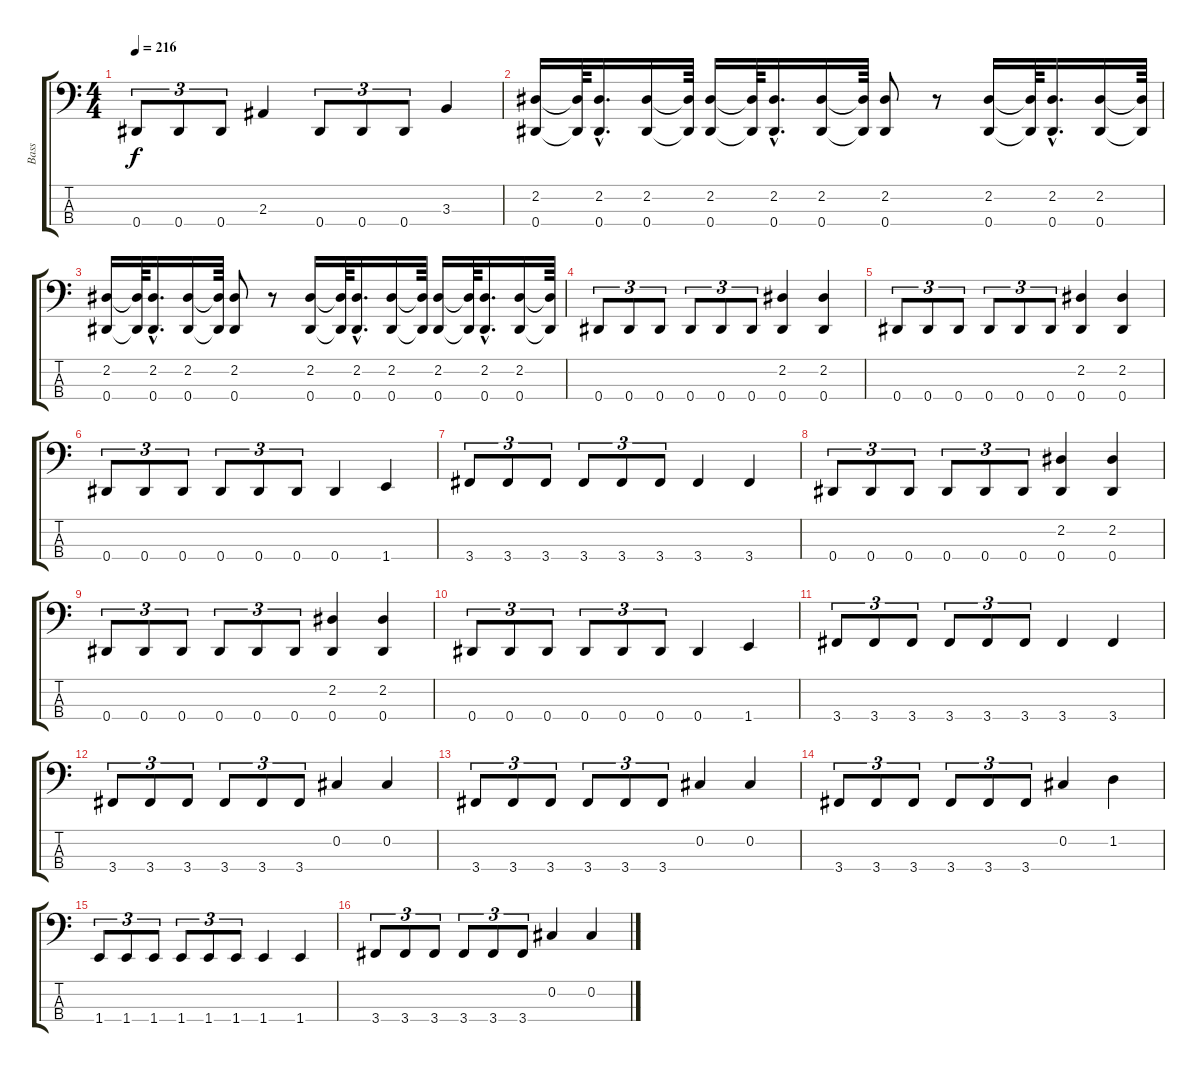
\track ("Bass" "Bass") {instrument acousticguitarnylon}
\staff {score tabs}
\tuning (Gb2 Db2 Ab1 Eb1) {hide}
\ts (4 4)
\tempo 216
\clef f4
\ks c
0.4.8{tu (3 2) dy f} 0.4.8{tu (3 2)} 0.4.8{tu (3 2)} 2.3.4 0.4.8{tu (3 2)} 0.4.8{tu (3 2)} 0.4.8{tu (3 2)} 3.3.4 |
(2.2 0.4).16 (2.2{t} 0.4{t}).64 (2.2{hac} 0.4{hac}).16{d} (2.2 0.4).16 (2.2{t} 0.4{t}).64 (2.2 0.4).16 (2.2{t} 0.4{t}).64 (2.2{hac} 0.4{hac}).16{d} (2.2 0.4).16 (2.2{t} 0.4{t}).64 (2.2 0.4).8 r.8 (2.2 0.4).16 (2.2{t} 0.4{t}).64 (2.2{hac} 0.4{hac}).16{d} (2.2 0.4).16 (2.2{t} 0.4{t}).64 |
(2.2 0.4).16 (2.2{t} 0.4{t}).64 (2.2{hac} 0.4{hac}).16{d} (2.2 0.4).16 (2.2{t} 0.4{t}).64 (2.2 0.4).8 r.8 (2.2 0.4).16 (2.2{t} 0.4{t}).64 (2.2{hac} 0.4{hac}).16{d} (2.2 0.4).16 (2.2{t} 0.4{t}).64 (2.2 0.4).16 (2.2{t} 0.4{t}).64 (2.2{hac} 0.4{hac}).16{d} (2.2 0.4).16 (2.2{t} 0.4{t}).64 |
0.4.8{tu (3 2)} 0.4.8{tu (3 2)} 0.4.8{tu (3 2)} 0.4.8{tu (3 2)} 0.4.8{tu (3 2)} 0.4.8{tu (3 2)} (2.2 0.4).4 (2.2 0.4).4 |
0.4.8{tu (3 2)} 0.4.8{tu (3 2)} 0.4.8{tu (3 2)} 0.4.8{tu (3 2)} 0.4.8{tu (3 2)} 0.4.8{tu (3 2)} (2.2 0.4).4 (2.2 0.4).4 |
0.4.8{tu (3 2)} 0.4.8{tu (3 2)} 0.4.8{tu (3 2)} 0.4.8{tu (3 2)} 0.4.8{tu (3 2)} 0.4.8{tu (3 2)} 0.4.4 1.4.4 |
3.4.8{tu (3 2)} 3.4.8{tu (3 2)} 3.4.8{tu (3 2)} 3.4.8{tu (3 2)} 3.4.8{tu (3 2)} 3.4.8{tu (3 2)} 3.4.4 3.4.4 |
0.4.8{tu (3 2)} 0.4.8{tu (3 2)} 0.4.8{tu (3 2)} 0.4.8{tu (3 2)} 0.4.8{tu (3 2)} 0.4.8{tu (3 2)} (2.2 0.4).4 (2.2 0.4).4 |
0.4.8{tu (3 2)} 0.4.8{tu (3 2)} 0.4.8{tu (3 2)} 0.4.8{tu (3 2)} 0.4.8{tu (3 2)} 0.4.8{tu (3 2)} (2.2 0.4).4 (2.2 0.4).4 |
0.4.8{tu (3 2)} 0.4.8{tu (3 2)} 0.4.8{tu (3 2)} 0.4.8{tu (3 2)} 0.4.8{tu (3 2)} 0.4.8{tu (3 2)} 0.4.4 1.4.4 |
3.4.8{tu (3 2)} 3.4.8{tu (3 2)} 3.4.8{tu (3 2)} 3.4.8{tu (3 2)} 3.4.8{tu (3 2)} 3.4.8{tu (3 2)} 3.4.4 3.4.4 |
3.4.8{tu (3 2)} 3.4.8{tu (3 2)} 3.4.8{tu (3 2)} 3.4.8{tu (3 2)} 3.4.8{tu (3 2)} 3.4.8{tu (3 2)} 0.2.4 0.2.4 |
3.4.8{tu (3 2)} 3.4.8{tu (3 2)} 3.4.8{tu (3 2)} 3.4.8{tu (3 2)} 3.4.8{tu (3 2)} 3.4.8{tu (3 2)} 0.2.4 0.2.4 |
3.4.8{tu (3 2)} 3.4.8{tu (3 2)} 3.4.8{tu (3 2)} 3.4.8{tu (3 2)} 3.4.8{tu (3 2)} 3.4.8{tu (3 2)} 0.2.4 1.2.4 |
1.4.8{tu (3 2)} 1.4.8{tu (3 2)} 1.4.8{tu (3 2)} 1.4.8{tu (3 2)} 1.4.8{tu (3 2)} 1.4.8{tu (3 2)} 1.4.4 1.4.4 |
3.4.8{tu (3 2)} 3.4.8{tu (3 2)} 3.4.8{tu (3 2)} 3.4.8{tu (3 2)} 3.4.8{tu (3 2)} 3.4.8{tu (3 2)} 0.2.4 0.2.4
